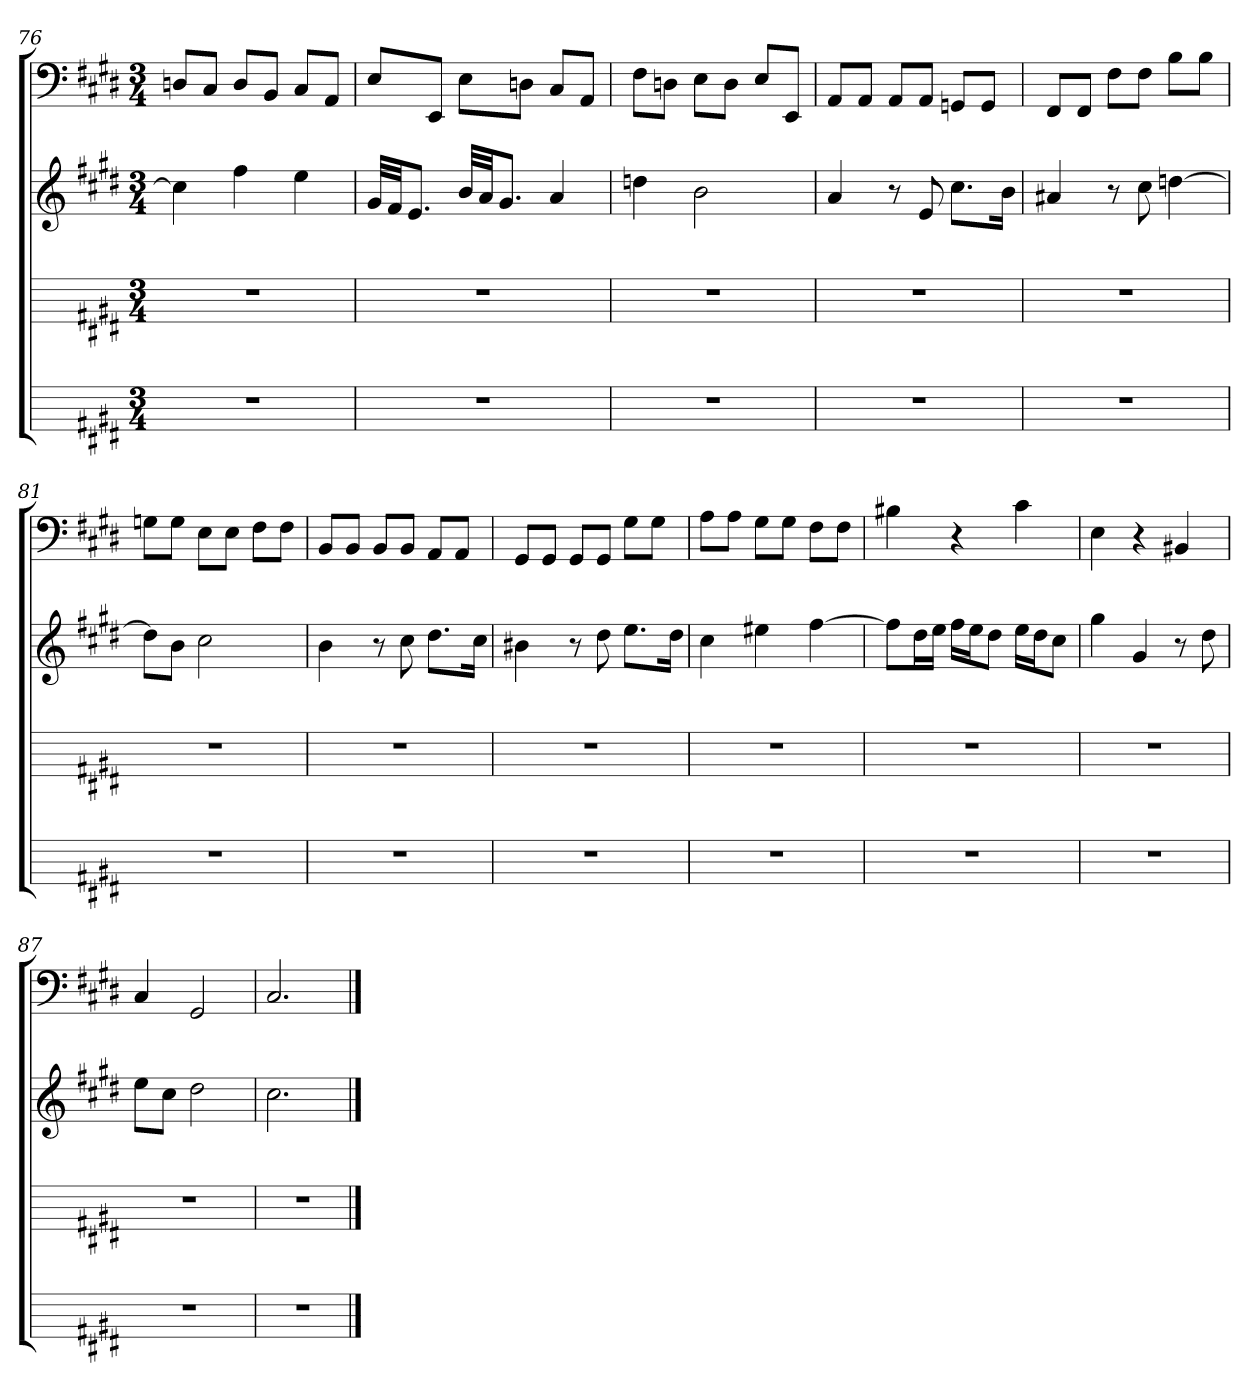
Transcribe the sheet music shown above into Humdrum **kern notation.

**kern	**kern	**kern	**kern
*part4	*part3	*part2	*part1
*staff4	*staff3	*staff2	*staff1
*	*	*	*clefF4
*k[f#c#g#d#]	*k[f#c#g#d#]	*k[f#c#g#d#]	*k[f#c#g#d#]
*E:	*E:	*E:	*E:
*M3/4	*M3/4	*M3/4	*M3/4
=76	=76	=76	=76
2.r	2.r	4cc#]	8Dn/L
.	.	.	8C#/J
.	.	4ff#	8D/L
.	.	.	8BB/J
.	.	4ee	8C#/L
.	.	.	8AA/J
=77	=77	=77	=77
2.r	2.r	32g#LLL	8E/L
.	.	32f#JJ	.
.	.	8.eJ	.
.	.	.	8EE/J
.	.	32bLLL	8E\L
.	.	32aJJ	.
.	.	8.g#J	.
.	.	.	8Dn\J
.	.	4a	8C#/L
.	.	.	8AA/J
=78	=78	=78	=78
2.r	2.r	4ddn	8F#\L
.	.	.	8Dn\J
.	.	2b	8E\L
.	.	.	8D\J
.	.	.	8E/L
.	.	.	8EE/J
=79	=79	=79	=79
2.r	2.r	4a	8AA/L
.	.	.	8AA/J
.	.	8r	8AA/L
.	.	8e	8AA/J
.	.	8.cc#L	8GGn/L
.	.	.	8GG/J
.	.	16bJk	.
=80	=80	=80	=80
2.r	2.r	4a#X	8FF#/L
.	.	.	8FF#/J
.	.	8r	8F#\L
.	.	8cc#	8F#\J
.	.	[4ddn	8B\L
.	.	.	8B\J
=81	=81	=81	=81
2.r	2.r	8ddL]	8Gn\L
.	.	8bJ	8G\J
.	.	2cc#	8E\L
.	.	.	8E\J
.	.	.	8F#\L
.	.	.	8F#\J
=82	=82	=82	=82
2.r	2.r	4b	8BB/L
.	.	.	8BB/J
.	.	8r	8BB/L
.	.	8cc#	8BB/J
.	.	8.dd#L	8AA/L
.	.	.	8AA/J
.	.	16cc#Jk	.
=83	=83	=83	=83
2.r	2.r	4b#X	8GG#/L
.	.	.	8GG#/J
.	.	8r	8GG#/L
.	.	8dd#	8GG#/J
.	.	8.eeL	8G#\L
.	.	.	8G#\J
.	.	16dd#Jk	.
=84	=84	=84	=84
2.r	2.r	4cc#	8A\L
.	.	.	8A\J
.	.	4ee#X	8G#\L
.	.	.	8G#\J
.	.	[4ff#	8F#\L
.	.	.	8F#\J
=85	=85	=85	=85
2.r	2.r	8ff#L]	4B#X
.	.	16dd#L	.
.	.	16eeJJ	.
.	.	16ff#LL	4r
.	.	16eeJ	.
.	.	8dd#J	.
.	.	16eeLL	4c#
.	.	16dd#J	.
.	.	8cc#J	.
=86	=86	=86	=86
2.r	2.r	4gg#	4E
.	.	4g#	4r
.	.	8r	4BB#X
.	.	8dd#	.
=87	=87	=87	=87
2.r	2.r	8eeL	4C#
.	.	8cc#J	.
.	.	2dd#	2GG#
=88	=88	=88	=88
2.r	2.r	2.cc#	2.C#
==	==	==	==
*-	*-	*-	*-
